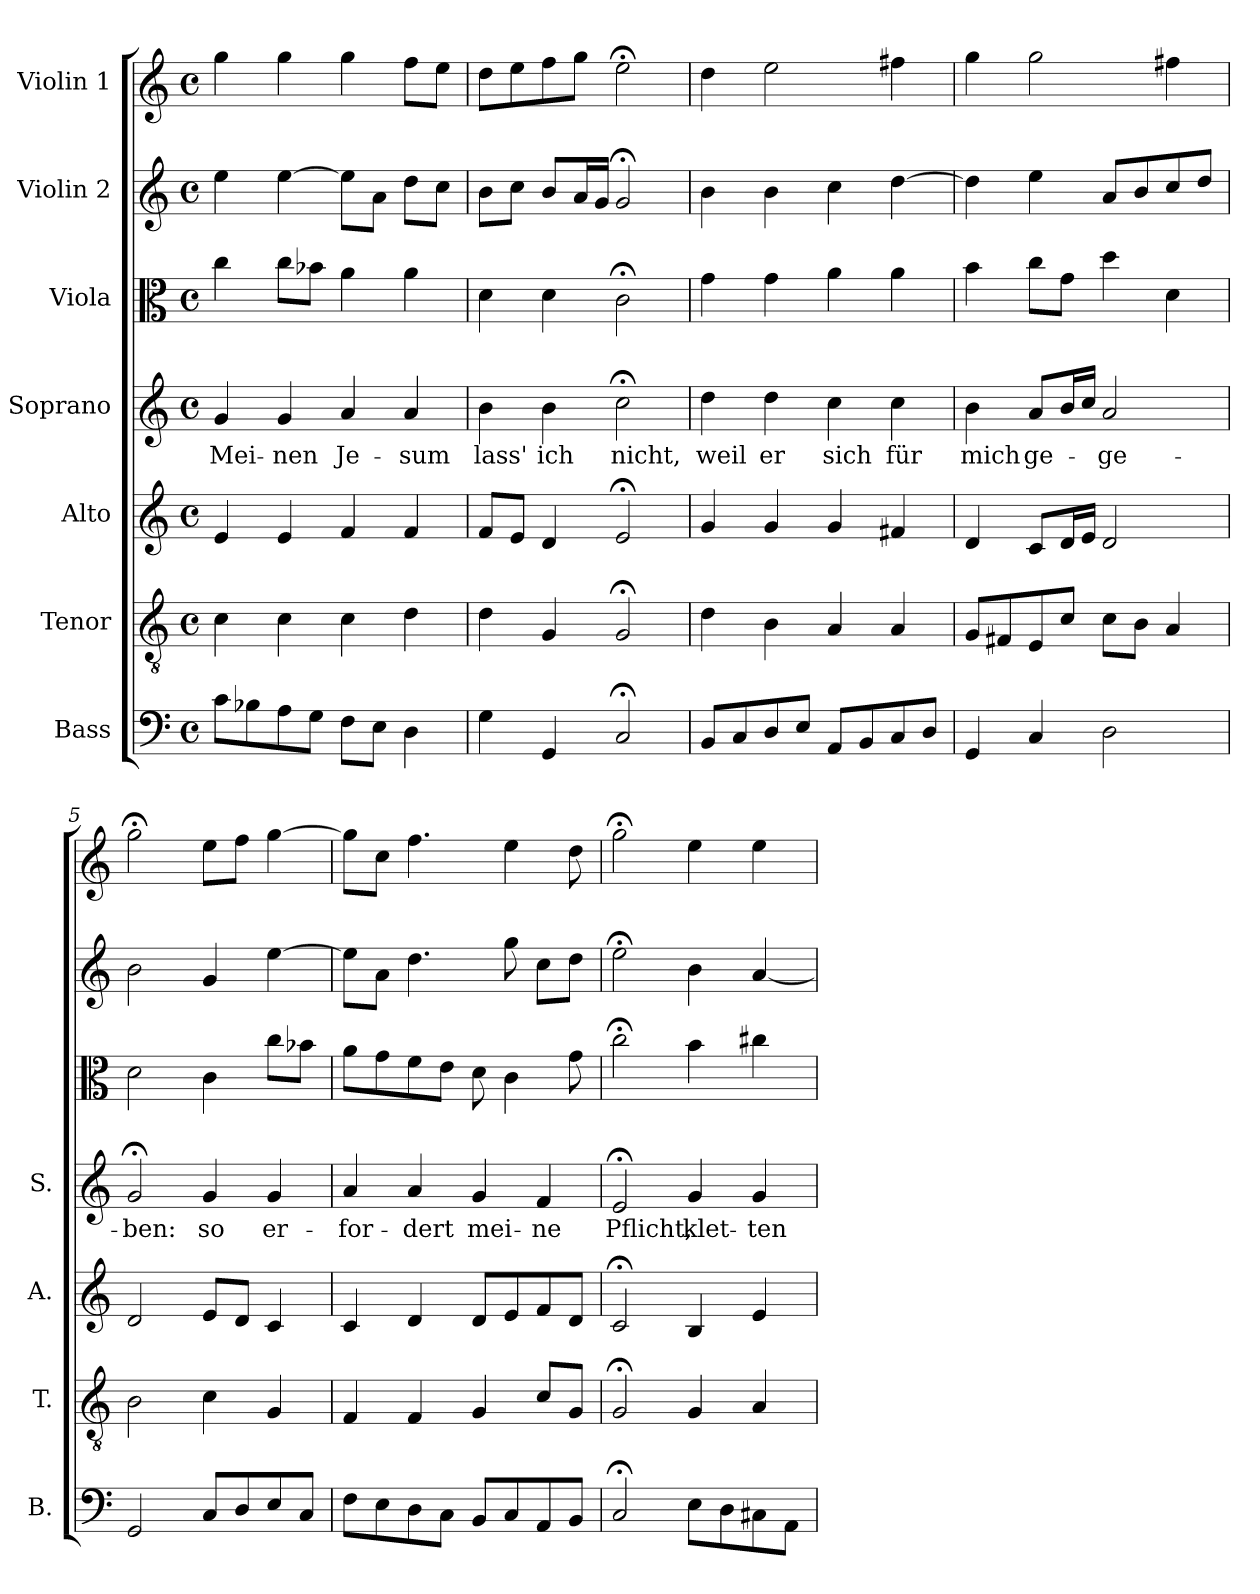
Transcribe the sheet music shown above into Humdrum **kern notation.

**kern	**kern	**kern	**kern	**text	**kern	**kern	**kern
*part7	*part6	*part5	*part4	*part4	*part3	*part2	*part1
*staff7	*staff6	*staff5	*staff4	*staff4	*staff3	*staff2	*staff1
*I"Bass	*I"Tenor	*I"Alto	*I"Soprano	*	*I"Viola	*I"Violin 2	*I"Violin 1
*I'B.	*I'T.	*I'A.	*I'S.	*	*	*	*
*clefF4	*clefGv2	*clefG2	*clefG2	*	*clefC3	*clefG2	*clefG2
*k[]	*k[]	*k[]	*k[]	*	*k[]	*k[]	*k[]
*M4/4	*M4/4	*M4/4	*M4/4	*	*M4/4	*M4/4	*M4/4
*met(c)	*met(c)	*met(c)	*met(c)	*	*met(c)	*met(c)	*met(c)
=1	=1	=1	=1	=1	=1	=1	=1
!	!	!	!	!LO:LY:b	!	!	!
8c\L	4c\	4e/	4g/	Mei-	4cc\	4ee\	4gg\
8B-X\	.	.	.	.	.	.	.
!	!	!	!	!LO:LY:b	!	!	!
8A\	4c\	4e/	4g/	-nen	8cc\L	[4ee\	4gg\
8G\J	.	.	.	.	8b-X\J	.	.
!	!	!	!	!LO:LY:b	!	!	!
8F\L	4c\	4f/	4a/	Je-	4a\	8ee\L]	4gg\
8E\J	.	.	.	.	.	8a\J	.
!	!	!	!	!LO:LY:b	!	!	!
4D\	4d\	4f/	4a/	-sum	4a\	8dd\L	8ff\L
.	.	.	.	.	.	8cc\J	8ee\J
=2	=2	=2	=2	=2	=2	=2	=2
!	!	!	!	!LO:LY:b	!	!	!
4G\	4d\	8f/L	4b\	lass'	4d\	8b\L	8dd\L
.	.	8e/J	.	.	.	8cc\J	8ee\
!	!	!	!	!LO:LY:b	!	!	!
4GG/	4G/	4d/	4b\	ich	4d\	8b/L	8ff\
.	.	.	.	.	.	16a/L	8gg\J
.	.	.	.	.	.	16g/JJ	.
!	!	!	!	!LO:LY:b	!	!	!
2C;</	2G;</	2e;</	2cc;<\	nicht,	2c;<\	2g;</	2ee;<\
=3	=3	=3	=3	=3	=3	=3	=3
!	!	!	!	!LO:LY:b	!	!	!
8BB/L	4d\	4g/	4dd\	weil	4g\	4b\	4dd\
8C/	.	.	.	.	.	.	.
!	!	!	!	!LO:LY:b	!	!	!
8D/	4B\	4g/	4dd\	er	4g\	4b\	2ee\
8E/J	.	.	.	.	.	.	.
!	!	!	!	!LO:LY:b	!	!	!
8AA/L	4A/	4g/	4cc\	sich	4a\	4cc\	.
8BB/	.	.	.	.	.	.	.
!	!	!	!	!LO:LY:b	!	!	!
8C/	4A/	4f#X/	4cc\	für	4a\	[4dd\	4ff#X\
8D/J	.	.	.	.	.	.	.
=4	=4	=4	=4	=4	=4	=4	=4
!	!	!	!	!LO:LY:b	!	!	!
4GG/	8G/L	4d/	4b\	mich	4b\	4dd\]	4gg\
.	8F#X/	.	.	.	.	.	.
!	!	!	!	!LO:LY:b	!	!	!
4C/	8E/	8c/L	8a/L	ge-	8cc\L	4ee\	2gg\
.	8c/J	16d/L	16b/L	.	8g\J	.	.
.	.	16e/JJ	16cc/JJ	.	.	.	.
!	!	!	!	!LO:LY:b	!	!	!
2D\	8c\L	2d/	2a/	-ge-	4dd\	8a/L	.
.	8B\J	.	.	.	.	8b/	.
.	4A/	.	.	.	4d\	8cc/	4ff#X\
.	.	.	.	.	.	8dd/J	.
!!LO:PB:g=z
=5	=5	=5	=5	=5	=5	=5	=5
!	!	!	!	!LO:LY:b	!	!	!
2GG/	2B\	2d/	2g;</	-ben:	2d\	2b\	2gg;<\
!	!	!	!	!LO:LY:b	!	!	!
8C/L	4c\	8e/L	4g/	so	4c\	4g/	8ee\L
8D/	.	8d/J	.	.	.	.	8ff\J
!	!	!	!	!LO:LY:b	!	!	!
8E/	4G/	4c/	4g/	er-	8cc\L	[4ee\	[4gg\
8C/J	.	.	.	.	8b-X\J	.	.
=6	=6	=6	=6	=6	=6	=6	=6
!	!	!	!	!LO:LY:b	!	!	!
8F\L	4F/	4c/	4a/	-for-	8a\L	8ee\L]	8gg\L]
8E\	.	.	.	.	8g\	8a\J	8cc\J
!	!	!	!	!LO:LY:b	!	!	!
8D\	4F/	4d/	4a/	-dert	8f\	4.dd\	4.ff\
8C\J	.	.	.	.	8e\J	.	.
!	!	!	!	!LO:LY:b	!	!	!
8BB/L	4G/	8d/L	4g/	mei-	8d\	.	.
8C/	.	8e/	.	.	4c\	8gg\	4ee\
!	!	!	!	!LO:LY:b	!	!	!
8AA/	8c/L	8f/	4f/	-ne	.	8cc\L	.
8BB/J	8G/J	8d/J	.	.	8g\	8dd\J	8dd\
=7	=7	=7	=7	=7	=7	=7	=7
!	!	!	!	!LO:LY:b	!	!	!
2C;</	2G;</	2c;</	2e;</	Pflicht,	2cc;<\	2ee;<\	2gg;<\
!	!	!	!	!LO:LY:b	!	!	!
8E\L	4G/	4B/	4g/	klet-	4b\	4b\	4ee\
8D\	.	.	.	.	.	.	.
!	!	!	!	!LO:LY:b	!	!	!
8C#X\	4A/	4e/	4g/	-ten-	4cc#X\	[4a/	4ee\
8AA\J	.	.	.	.	.	.	.
=	=	=	=	=	=	=	=
*-	*-	*-	*-	*-	*-	*-	*-
